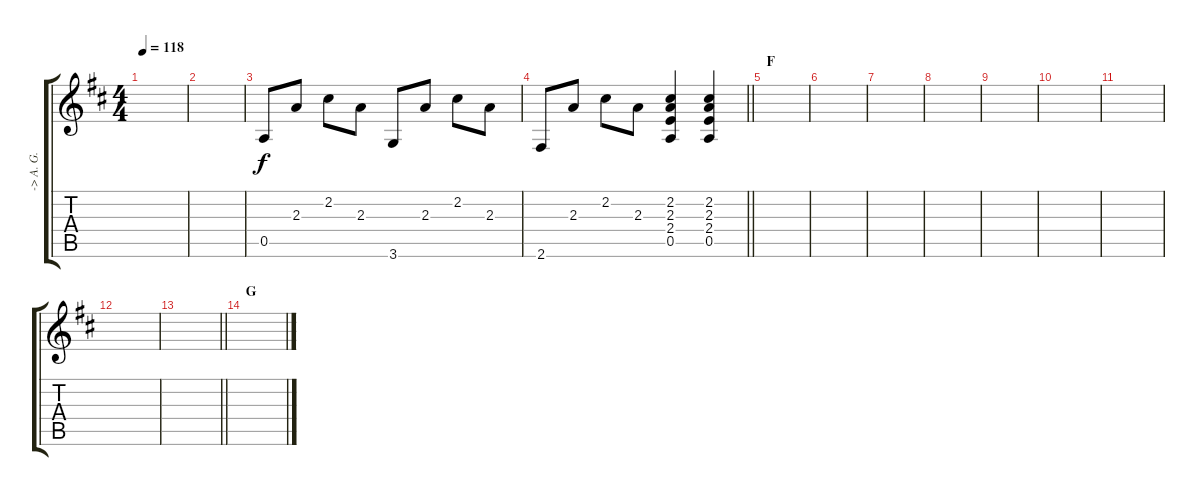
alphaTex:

\track ("-> A. G." "-> A. G.") {instrument acousticguitarnylon}
\staff {score tabs}
\tuning (E4 B3 G3 D3 A2 E2) {hide}
\ts (4 4)
\tempo 118
\clef g2
\ks d
|
|
0.5.8 2.3.8 2.2.8 2.3.8 3.6.8 2.3.8 2.2.8 2.3.8 |
\barLineRight lightlight
2.6.8 2.3.8 2.2.8 2.3.8 (2.2 2.3 2.4 0.5).4 (2.2 2.3 2.4 0.5).4 |
\section ("" "F")
|
|
|
|
|
|
|
|
\barLineRight lightlight
|
\section ("" "G")
